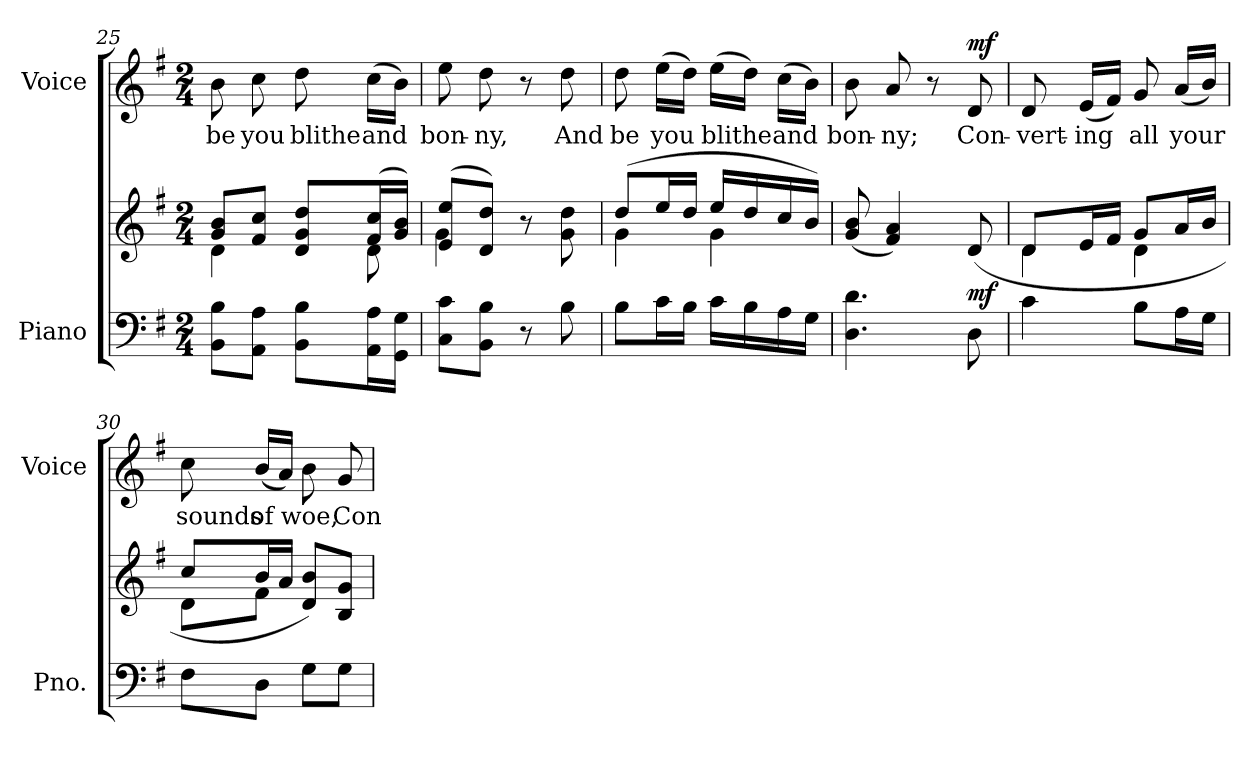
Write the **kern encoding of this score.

**kern	**kern	**dynam	**kern	**text	**dynam
*part2	*part2	*part2	*part1	*part1	*part1
*staff3	*staff2	*staff2/3	*staff1	*staff1	*staff1
*I"Piano	*	*	*I"Voice	*	*
*I'Pno.	*	*	*I'Voice	*	*
*clefF4	*clefG2	*	*clefG2	*	*
*k[f#]	*k[f#]	*	*k[f#]	*	*
*G:	*G:	*	*G:	*	*
*M2/4	*M2/4	*	*M2/4	*	*
=25	=25	=25	=25	=25	=25
*	*^	*	*	*	*
!	!	!	!	!	!LO:LY:b:color=#000000	!
8BBi\ 8BiL	8gi/ 8biL	4di\	.	8bi\	be	.
!	!	!	!	!	!LO:LY:b:color=#000000	!
8AAi\ 8AiJ	8f#i/ 8cciJ	.	.	8cci\	you	.
!	!	!	!	!	!LO:LY:b:color=#000000	!
8BBi\ 8BiL	8di/ 8gi 8ddiL	8ryy	.	8ddi\	blithe	.
!	!	!	!	!	!LO:LY:b:color=#000000	!
16AAi\ 16AiL	(16f#i/ 16cciL	8di\	.	(16cci\LL	and	.
16GGi\ 16GiJJ	16gi/ 16biJJ)	.	.	16bi\JJ)	.	.
!!LO:LB:g=z
=26	=26	=26	=26	=26	=26	=26
!	!	!	!	!	!LO:LY:b:color=#000000	!
8Ci\ 8ciL	(8ei/ 8eeiL	4gi\	.	8eei\	bon-	.
!	!	!	!	!	!LO:LY:b:color=#000000	!
8BBi\ 8BiJ	8di/ 8ddiJ)	.	.	8ddi\	-ny,	.
8r	8r	4ryy	.	8r	.	.
!	!	!	!	!	!LO:LY:b:color=#000000	!
8Bi\	8gi\ 8ddi	.	.	8ddi\	And	.
=27	=27	=27	=27	=27	=27	=27
!	!	!	!	!	!LO:LY:b:color=#000000	!
8Bi\L	(8ddi/L	4gi\	.	8ddi\	be	.
!	!	!	!	!	!LO:LY:b:color=#000000	!
16ci\L	16eei/L	.	.	(16eei\LL	you	.
16Bi\JJ	16ddi/JJ	.	.	16ddi\JJ)	.	.
!	!	!	!	!	!LO:LY:b:color=#000000	!
16ci\LL	16eei/LL	4gi\	.	(16eei\LL	blithe	.
16Bi\	16ddi/	.	.	16ddi\JJ)	.	.
!	!	!	!	!	!LO:LY:b:color=#000000	!
16Ai\	16cci/	.	.	(16cci\LL	and	.
16Gi\JJ	16bi/JJ)	.	.	16bi\JJ)	.	.
*	*v	*v	*	*	*	*
=28	=28	=28	=28	=28	=28
!	!	!	!	!LO:LY:b:color=#000000	!
4.Di\ 4.di	(8gi/ 8bi	.	8bi\	bon-	.
!	!	!	!	!LO:LY:b:color=#000000	!
.	4f#i/ 4ai)	.	8ai/	-ny;	.
.	.	.	8r	.	.
!	!	!	!	!LO:LY:b:color=#000000	!
8Di\	(8di/	mf	8di/	Con-	mf
=29	=29	=29	=29	=29	=29
*	*^	*	*	*	*
!	!	!	!	!	!LO:LY:b:color=#000000	!
4ci\	8di/L	4di\	.	8di/	-vert-	.
!	!	!	!	!	!LO:LY:b:color=#000000	!
.	16ei/L	.	.	(16ei/LL	-ing	.
.	16f#i/JJ	.	.	16f#i/JJ)	.	.
!	!	!	!	!	!LO:LY:b:color=#000000	!
8Bi\L	8gi/L	4di\	.	8gi/	all	.
!	!	!	!	!	!LO:LY:b:color=#000000	!
16Ai\L	16ai/L	.	.	(16ai/LL	your	.
16Gi\JJ	16bi/JJ	.	.	16bi/JJ)	.	.
=30	=30	=30	=30	=30	=30	=30
!	!	!	!	!	!LO:LY:b:color=#000000	!
8F#i\L	8cci/L	8di\L	.	8cci\	sounds	.
!	!	!	!	!	!LO:LY:b:color=#000000	!
8Di\J	16bi/L	8f#i\J	.	(16bi/LL	of	.
.	16ai/JJ	.	.	16ai/JJ)	.	.
!	!	!	!	!	!LO:LY:b:color=#000000	!
8Gi\L	8di/ 8biL)	4ryy	.	8bi\	woe,	.
!	!	!	!	!	!LO:LY:b:color=#000000	!
8Gi\J	8Bi/ 8giJ	.	.	8gi/	Con-	.
*	*v	*v	*	*	*	*
=	=	=	=	=	=
*-	*-	*-	*-	*-	*-
